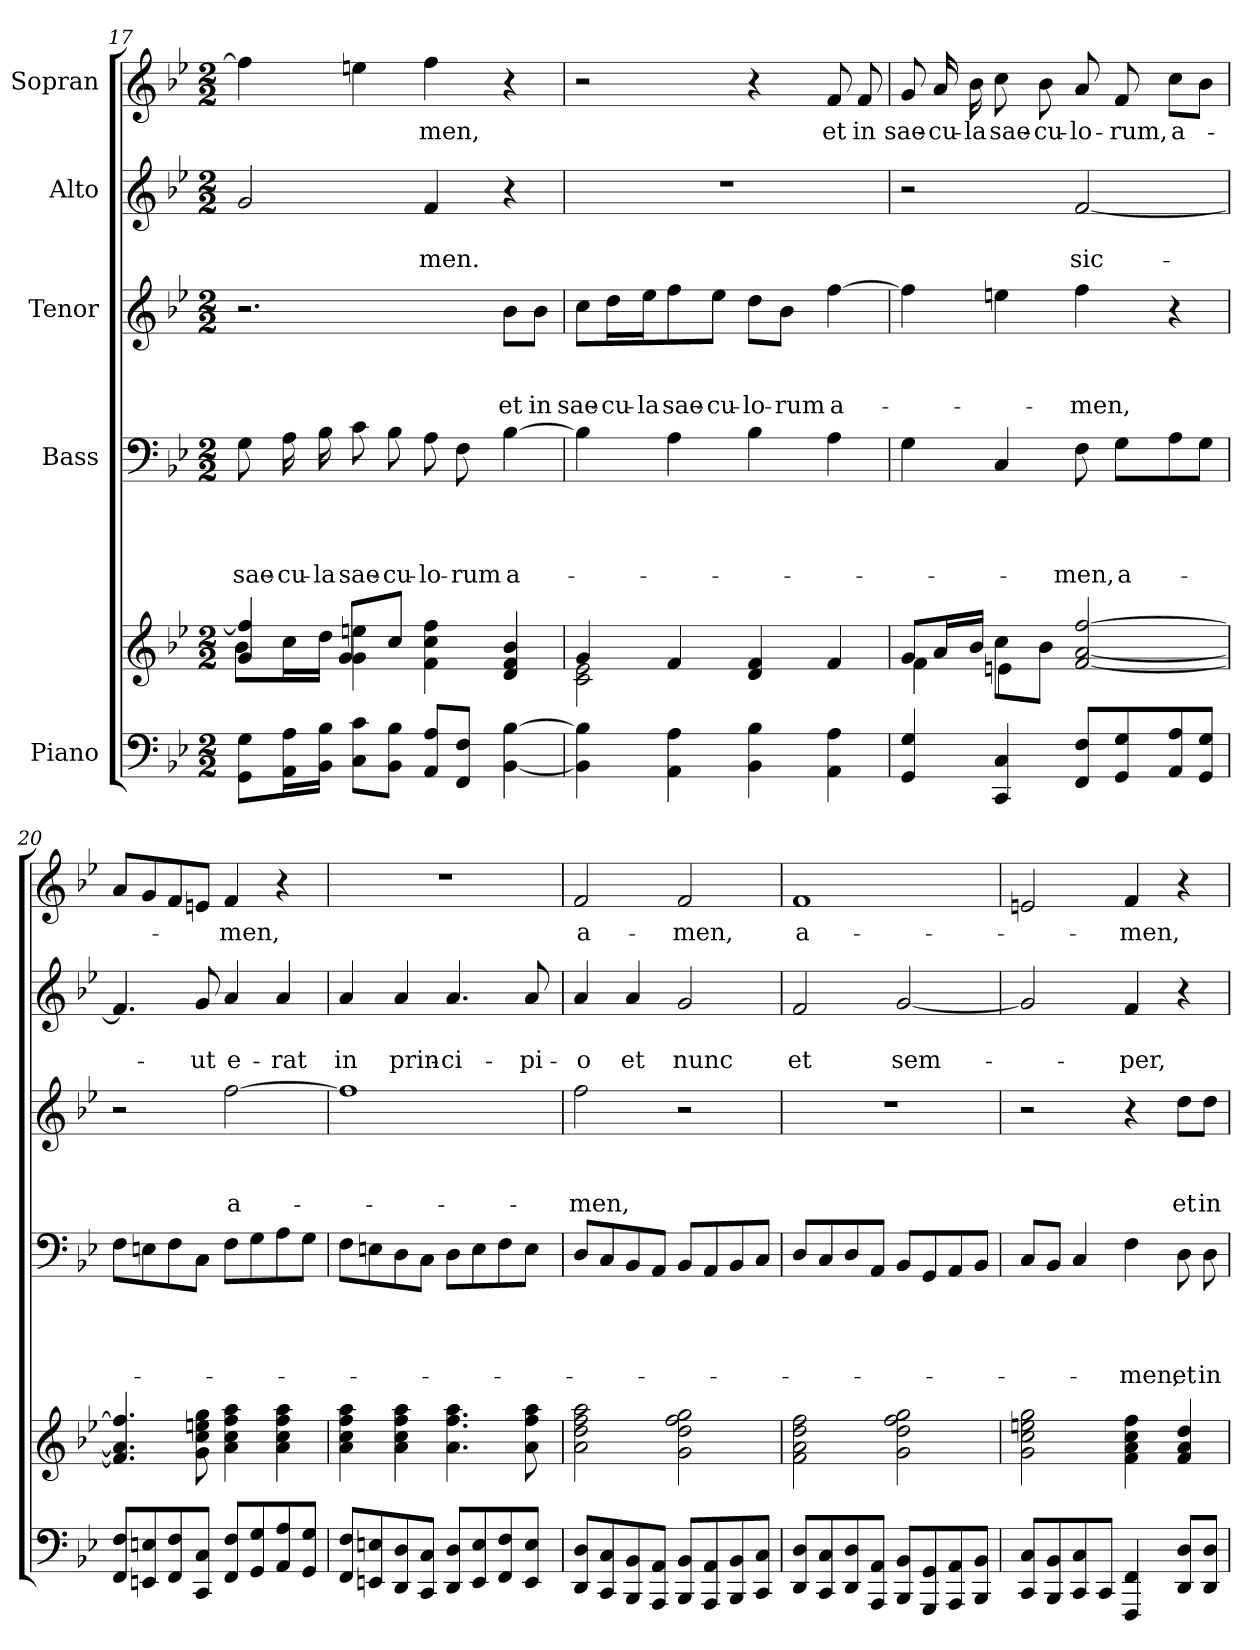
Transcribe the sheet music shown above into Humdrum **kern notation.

**kern	**kern	**kern	**text	**text	**text	**text	**kern	**text	**text	**text	**kern	**text	**text	**kern	**text
*part5	*part5	*part4	*part4	*part4	*part4	*part4	*part3	*part3	*part3	*part3	*part2	*part2	*part2	*part1	*part1
*staff6	*staff5	*staff4	*staff4	*staff4	*staff4	*staff4	*staff3	*staff3	*staff3	*staff3	*staff2	*staff2	*staff2	*staff1	*staff1
*I"Piano	*	*I"Bass	*	*	*	*	*I"Tenor	*	*	*	*I"Alto	*	*	*I"Sopran	*
*clefF4	*clefG2	*clefF4	*	*	*	*	*clefG2	*	*	*	*clefG2	*	*	*clefG2	*
*	*	*	*	*	*	*	*ITrd7c12	*	*	*	*	*	*	*	*
*k[b-e-]	*k[b-e-]	*k[b-e-]	*	*	*	*	*k[b-e-]	*	*	*	*k[b-e-]	*	*	*k[b-e-]	*
*B-:	*B-:	*B-:	*	*	*	*	*B-:	*	*	*	*B-:	*	*	*B-:	*
*M2/2	*M2/2	*M2/2	*	*	*	*	*M2/2	*	*	*	*M2/2	*	*	*M2/2	*
=17	=17	=17	=17	=17	=17	=17	=17	=17	=17	=17	=17	=17	=17	=17	=17
*	*^	*	*	*	*	*	*	*	*	*	*	*	*	*	*
!	!	!	!	!	!	!	!LO:LY:b	!	!	!	!	!	!	!	!	!
8GG\ 8G\L	4g/ 4ff/]	8b-\L	8G\	.	.	.	sae-	2.r	.	.	.	2g/	.	.	4ff\]	.
!	!	!	!	!	!	!	!LO:LY:b	!	!	!	!	!	!	!	!	!
16AA\ 16A\L	.	16cc\L	16A\	.	.	.	-cu-	.	.	.	.	.	.	.	.	.
!	!	!	!	!	!	!	!LO:LY:b	!	!	!	!	!	!	!	!	!
16BB-\ 16B-\JJ	.	16dd\JJ	16B-\	.	.	.	-la	.	.	.	.	.	.	.	.	.
!	!	!	!	!	!	!	!LO:LY:b	!	!	!	!	!	!	!	!	!
8C\ 8c\L	4g\ 4een\	8g/L	8c\	.	.	.	sae-	.	.	.	.	.	.	.	4een\	.
!	!	!	!	!	!	!	!LO:LY:b	!	!	!	!	!	!	!	!	!
8BB-\ 8B-\J	.	8cc/J	8B-\	.	.	.	-cu-	.	.	.	.	.	.	.	.	.
!	!	!	!	!	!	!	!LO:LY:b	!	!	!	!	!	!	!LO:LY:b	!	!LO:LY:b
8AA/ 8A/L	4f\ 4cc\ 4ff\	2ryy	8A\	.	.	.	-lo-	.	.	.	.	4f/	.	-men.	4ff\	-men,
!	!	!	!	!	!	!	!LO:LY:b	!	!	!	!	!	!	!	!	!
8FF/ 8F/J	.	.	8F\	.	.	.	-rum	.	.	.	.	.	.	.	.	.
!	!	!	!	!	!	!	!LO:LY:b	!	!	!	!LO:LY:b	!	!	!	!	!
[<4BB-\ [>4B-\	4d/ 4f/ 4b-/	.	[>4B-\	.	.	.	a-	8B-\L	.	.	et	4r	.	.	4r	.
!	!	!	!	!	!	!	!	!	!	!	!LO:LY:b	!	!	!	!	!
.	.	.	.	.	.	.	.	8B-\J	.	.	in	.	.	.	.	.
=18	=18	=18	=18	=18	=18	=18	=18	=18	=18	=18	=18	=18	=18	=18	=18	=18
!	!	!	!	!	!	!	!	!	!	!	!LO:LY:b	!	!	!	!	!
4BB-\] 4B-\]	4g/	2c\ 2e-\	4B-\]	.	.	.	.	8c\L	.	.	sae-	1r	.	.	2r	.
!	!	!	!	!	!	!	!	!	!	!	!LO:LY:b	!	!	!	!	!
.	.	.	.	.	.	.	.	16d\L	.	.	-cu-	.	.	.	.	.
!	!	!	!	!	!	!	!	!	!	!	!LO:LY:b	!	!	!	!	!
.	.	.	.	.	.	.	.	16e-\J	.	.	-la	.	.	.	.	.
!	!	!	!	!	!	!	!	!	!	!	!LO:LY:b	!	!	!	!	!
4AA\ 4A\	4f/	.	4A\	.	.	.	.	8f\	.	.	sae-	.	.	.	.	.
!	!	!	!	!	!	!	!	!	!	!	!LO:LY:b	!	!	!	!	!
.	.	.	.	.	.	.	.	8e-\J	.	.	-cu-	.	.	.	.	.
!	!	!	!	!	!	!	!	!	!	!	!LO:LY:b	!	!	!	!	!
4BB-\ 4B-\	4d/ 4f/	2ryy	4B-\	.	.	.	.	8d\L	.	.	-lo-	.	.	.	4r	.
!	!	!	!	!	!	!	!	!	!	!	!LO:LY:b	!	!	!	!	!
.	.	.	.	.	.	.	.	8B-\J	.	.	-rum	.	.	.	.	.
!	!	!	!	!	!	!	!	!	!	!	!LO:LY:b	!	!	!	!	!LO:LY:b
4AA\ 4A\	4f/	.	4A\	.	.	.	.	[>4f\	.	.	a-	.	.	.	8f/	et
!	!	!	!	!	!	!	!	!	!	!	!	!	!	!	!	!LO:LY:b
.	.	.	.	.	.	.	.	.	.	.	.	.	.	.	8f/	in
=19	=19	=19	=19	=19	=19	=19	=19	=19	=19	=19	=19	=19	=19	=19	=19	=19
!	!	!	!	!	!	!	!	!	!	!	!	!	!	!	!	!LO:LY:b
4GG/ 4G/	8g/L	4f\	4G\	.	.	.	.	4f\]	.	.	.	2r	.	.	8g/	sae-
!	!	!	!	!	!	!	!	!	!	!	!	!	!	!	!	!LO:LY:b
.	16a/L	.	.	.	.	.	.	.	.	.	.	.	.	.	16a/	-cu-
!	!	!	!	!	!	!	!	!	!	!	!	!	!	!	!	!LO:LY:b
.	16b-/JJ	.	.	.	.	.	.	.	.	.	.	.	.	.	16b-\	-la
!	!	!	!	!	!	!	!	!	!	!	!	!	!	!	!	!LO:LY:b
4CC/ 4C/	8cc\L	4en\	4C/	.	.	.	.	4en\	.	.	.	.	.	.	8cc\	sae-
!	!	!	!	!	!	!	!	!	!	!	!	!	!	!	!	!LO:LY:b
.	8b-\J	.	.	.	.	.	.	.	.	.	.	.	.	.	8b-\	-cu-
!	!	!	!	!	!	!	!LO:LY:b	!	!	!	!LO:LY:b	!	!	!LO:LY:b	!	!LO:LY:b
8FF/ 8F/L	[<2f/ [>2a/ [>2ff/	2ryy	8F\	.	.	.	-men,	4f\	.	.	-men,	[<2f/	.	sic-	8a/	-lo-
!	!	!	!	!	!	!	!LO:LY:b	!	!	!	!	!	!	!	!	!LO:LY:b
8GG/ 8G/	.	.	8G\L	.	.	.	a-	.	.	.	.	.	.	.	8f/	-rum,
!	!	!	!	!	!	!	!	!	!	!	!	!	!	!	!	!LO:LY:b
8AA/ 8A/	.	.	8A\	.	.	.	.	4r	.	.	.	.	.	.	8cc\L	a-
8GG/ 8G/J	.	.	8G\J	.	.	.	.	.	.	.	.	.	.	.	8b-\J	.
!!LO:LB:g=z
=20	=20	=20	=20	=20	=20	=20	=20	=20	=20	=20	=20	=20	=20	=20	=20	=20
8FF/ 8F/L	4.f/] 4.a/] 4.ff/]	1ryy	8F\L	.	.	.	.	2r	.	.	.	4.f/]	.	.	8a/L	.
8EEn/ 8En/	.	.	8En\	.	.	.	.	.	.	.	.	.	.	.	8g/	.
8FF/ 8F/	.	.	8F\	.	.	.	.	.	.	.	.	.	.	.	8f/	.
!	!	!	!	!	!	!	!	!	!	!	!	!	!	!LO:LY:b	!	!
8CC/ 8C/J	8g\ 8cc\ 8een\ 8gg\	.	8C\J	.	.	.	.	.	.	.	.	8g/	.	-ut	8en/J	.
!	!	!	!	!	!	!	!	!	!	!	!LO:LY:b	!	!	!LO:LY:b	!	!LO:LY:b
8FF/ 8F/L	4a\ 4cc\ 4ff\ 4aa\	.	8F\L	.	.	.	.	[>2f\	.	.	a-	4a/	.	e-	4f/	-men,
8GG/ 8G/	.	.	8G\	.	.	.	.	.	.	.	.	.	.	.	.	.
!	!	!	!	!	!	!	!	!	!	!	!	!	!	!LO:LY:b	!	!
8AA/ 8A/	4a\ 4cc\ 4ff\ 4aa\	.	8A\	.	.	.	.	.	.	.	.	4a/	.	-rat	4r	.
8GG/ 8G/J	.	.	8G\J	.	.	.	.	.	.	.	.	.	.	.	.	.
=21	=21	=21	=21	=21	=21	=21	=21	=21	=21	=21	=21	=21	=21	=21	=21	=21
!	!	!	!	!	!	!	!	!	!	!	!	!	!	!LO:LY:b	!	!
8FF/ 8F/L	4a\ 4cc\ 4ff\ 4aa\	1ryy	8F\L	.	.	.	.	1f]	.	.	.	4a/	.	in	1r	.
8EEn/ 8En/	.	.	8En\	.	.	.	.	.	.	.	.	.	.	.	.	.
!	!	!	!	!	!	!	!	!	!	!	!	!	!	!LO:LY:b	!	!
8DD/ 8D/	4a\ 4cc\ 4ff\ 4aa\	.	8D\	.	.	.	.	.	.	.	.	4a/	.	prin-	.	.
8CC/ 8C/J	.	.	8C\J	.	.	.	.	.	.	.	.	.	.	.	.	.
!	!	!	!	!	!	!	!	!	!	!	!	!	!	!LO:LY:b	!	!
8DD/ 8D/L	4.a\ 4.ff\ 4.aa\	.	8D\L	.	.	.	.	.	.	.	.	4.a/	.	-ci-	.	.
8EE/ 8E/	.	.	8E\	.	.	.	.	.	.	.	.	.	.	.	.	.
8FF/ 8F/	.	.	8F\	.	.	.	.	.	.	.	.	.	.	.	.	.
!	!	!	!	!	!	!	!	!	!	!	!	!	!	!LO:LY:b	!	!
8EE/ 8E/J	8a\ 8ff\ 8aa\	.	8E\J	.	.	.	.	.	.	.	.	8a/	.	-pi-	.	.
=22	=22	=22	=22	=22	=22	=22	=22	=22	=22	=22	=22	=22	=22	=22	=22	=22
!	!	!	!	!	!	!	!	!	!	!	!LO:LY:b	!	!	!LO:LY:b	!	!LO:LY:b
8DD/ 8D/L	2a\ 2dd\ 2ff\ 2aa\	1ryy	8D/L	.	.	.	.	2f\	.	.	-men,	4a/	.	-o	2f/	a-
8CC/ 8C/	.	.	8C/	.	.	.	.	.	.	.	.	.	.	.	.	.
!	!	!	!	!	!	!	!	!	!	!	!	!	!	!LO:LY:b	!	!
8BBB-/ 8BB-/	.	.	8BB-/	.	.	.	.	.	.	.	.	4a/	.	et	.	.
8AAA/ 8AA/J	.	.	8AA/J	.	.	.	.	.	.	.	.	.	.	.	.	.
!	!	!	!	!	!	!	!	!	!	!	!	!	!	!LO:LY:b	!	!LO:LY:b
8BBB-/ 8BB-/L	2g\ 2dd\ 2ff\ 2gg\	.	8BB-/L	.	.	.	.	2r	.	.	.	2g/	.	nunc	2f/	-men,
8AAA/ 8AA/	.	.	8AA/	.	.	.	.	.	.	.	.	.	.	.	.	.
8BBB-/ 8BB-/	.	.	8BB-/	.	.	.	.	.	.	.	.	.	.	.	.	.
8CC/ 8C/J	.	.	8C/J	.	.	.	.	.	.	.	.	.	.	.	.	.
=23	=23	=23	=23	=23	=23	=23	=23	=23	=23	=23	=23	=23	=23	=23	=23	=23
!	!	!	!	!	!	!	!	!	!	!	!	!	!	!LO:LY:b	!	!LO:LY:b
8DD/ 8D/L	2f\ 2a\ 2dd\ 2ff\	1ryy	8D/L	.	.	.	.	1r	.	.	.	2f/	.	et	1f	a-
8CC/ 8C/	.	.	8C/	.	.	.	.	.	.	.	.	.	.	.	.	.
8DD/ 8D/	.	.	8D/	.	.	.	.	.	.	.	.	.	.	.	.	.
8AAA/ 8AA/J	.	.	8AA/J	.	.	.	.	.	.	.	.	.	.	.	.	.
!	!	!	!	!	!	!	!	!	!	!	!	!	!	!LO:LY:b	!	!
8BBB-/ 8BB-/L	2g\ 2dd\ 2ff\ 2gg\	.	8BB-/L	.	.	.	.	.	.	.	.	[<2g/	.	sem-	.	.
8GGG/ 8GG/	.	.	8GG/	.	.	.	.	.	.	.	.	.	.	.	.	.
8AAA/ 8AA/	.	.	8AA/	.	.	.	.	.	.	.	.	.	.	.	.	.
8BBB-/ 8BB-/J	.	.	8BB-/J	.	.	.	.	.	.	.	.	.	.	.	.	.
=24	=24	=24	=24	=24	=24	=24	=24	=24	=24	=24	=24	=24	=24	=24	=24	=24
8CC/ 8C/L	2g\ 2cc\ 2een\ 2gg\	1ryy	8C/L	.	.	.	.	2r	.	.	.	2g/]	.	.	2en/	.
8BBB-/ 8BB-/	.	.	8BB-/J	.	.	.	.	.	.	.	.	.	.	.	.	.
8CC/ 8C/	.	.	4C/	.	.	.	.	.	.	.	.	.	.	.	.	.
8CC/J	.	.	.	.	.	.	.	.	.	.	.	.	.	.	.	.
!	!	!	!	!	!	!	!LO:LY:b	!	!	!	!	!	!	!LO:LY:b	!	!LO:LY:b
4FFF/ 4FF/	4f\ 4a\ 4cc\ 4ff\	.	4F\	.	.	.	-men,	4r	.	.	.	4f/	.	-per,	4f/	-men,
!	!	!	!	!	!	!	!LO:LY:b	!	!	!	!LO:LY:b	!	!	!	!	!
8DD/ 8D/L	4f/ 4a/ 4dd/	.	8D\	.	.	.	et	8d\L	.	.	et	4r	.	.	4r	.
!	!	!	!	!	!	!	!LO:LY:b	!	!	!	!LO:LY:b	!	!	!	!	!
8DD/ 8D/J	.	.	8D\	.	.	.	in	8d\J	.	.	in	.	.	.	.	.
*	*v	*v	*	*	*	*	*	*	*	*	*	*	*	*	*	*
=	=	=	=	=	=	=	=	=	=	=	=	=	=	=	=
*-	*-	*-	*-	*-	*-	*-	*-	*-	*-	*-	*-	*-	*-	*-	*-
